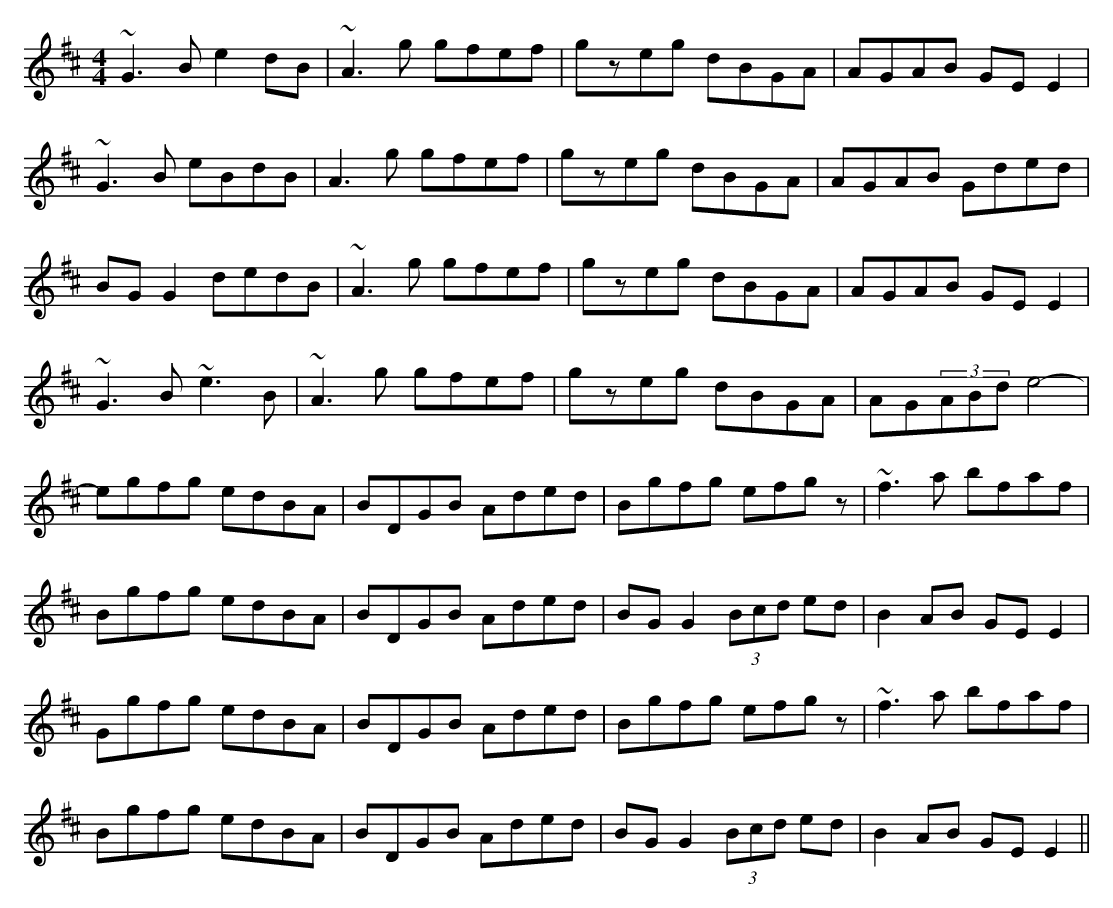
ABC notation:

X:1
M:4/4
K:D
~G3B e2dB|~A3g gfef|gzeg dBGA|AGAB GEE2|
~G3B eBdB|A3g gfef|gzeg dBGA|AGAB Gded|
BGG2 dedB|~A3g gfef|gzeg dBGA|AGAB GEE2|
~G3B ~e3B|~A3g gfef|gzeg dBGA|AG(3ABd e4-|
egfg edBA|BDGB Aded|Bgfg efgz|~f3a bfaf|
Bgfg edBA|BDGB Aded|BGG2 (3Bcd ed|B2AB GEE2|
Ggfg edBA|BDGB Aded|Bgfg efgz|~f3a bfaf|
Bgfg edBA|BDGB Aded|BGG2 (3Bcd ed|B2AB GEE2||
